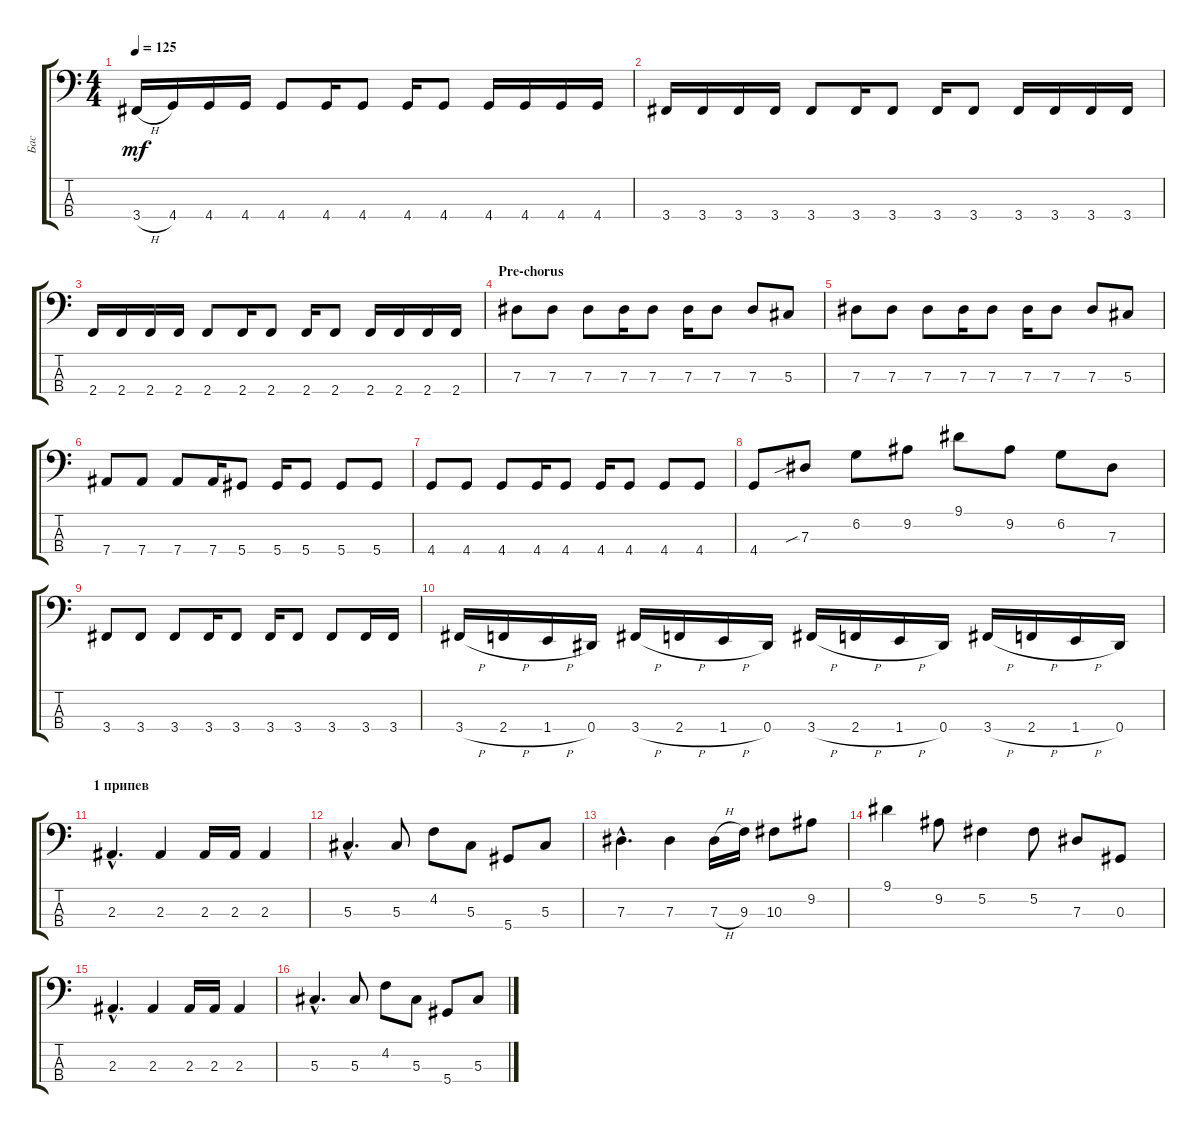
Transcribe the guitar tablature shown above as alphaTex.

\track ("Бас" "Бас") {instrument electricbassfinger}
\staff {score tabs}
\tuning (Gb2 Db2 Ab1 Eb1) {hide}
\ts (4 4)
\tempo 125
\clef f4
\ks c
3.4{h}.16{dy mf} 4.4.16 4.4.16 4.4.16 4.4.8 4.4.16 4.4.8 4.4.16 4.4.8 4.4.16 4.4.16 4.4.16 4.4.16 |
3.4.16 3.4.16 3.4.16 3.4.16 3.4.8 3.4.16 3.4.8 3.4.16 3.4.8 3.4.16 3.4.16 3.4.16 3.4.16 |
2.4.16 2.4.16 2.4.16 2.4.16 2.4.8 2.4.16 2.4.8 2.4.16 2.4.8 2.4.16 2.4.16 2.4.16 2.4.16 |
\section ("" "Pre-chorus")
7.3.8 7.3.8 7.3.8 7.3.16 7.3.8 7.3.16 7.3.8 7.3.8 5.3.8 |
7.3.8 7.3.8 7.3.8 7.3.16 7.3.8 7.3.16 7.3.8 7.3.8 5.3.8 |
7.4.8 7.4.8 7.4.8 7.4.16 5.4.8 5.4.16 5.4.8 5.4.8 5.4.8 |
4.4.8 4.4.8 4.4.8 4.4.16 4.4.8 4.4.16 4.4.8 4.4.8 4.4.8 |
4.4.8 7.3{sib}.8 6.2.8 9.2.8 9.1.8 9.2.8 6.2.8 7.3.8 |
3.4.8 3.4.8 3.4.8 3.4.16 3.4.8 3.4.16 3.4.8 3.4.8 3.4.16 3.4.16 |
3.4{h}.16 2.4{h}.16 1.4{h}.16 0.4.16 3.4{h}.16 2.4{h}.16 1.4{h}.16 0.4.16 3.4{h}.16 2.4{h}.16 1.4{h}.16 0.4.16 3.4{h}.16 2.4{h}.16 1.4{h}.16 0.4.16 |
\section ("" "1 припев")
2.3{hac}.4{d} 2.3.4 2.3.16 2.3.16 2.3.4 |
5.3{hac}.4{d} 5.3.8 4.2.8 5.3.8 5.4.8 5.3.8 |
7.3{hac}.4{d} 7.3.4 7.3{h}.16 9.3.16 10.3.8 9.2.8 |
9.1.4 9.2.8 5.2.4 5.2.8 7.3.8 0.3.8 |
2.3{hac}.4{d} 2.3.4 2.3.16 2.3.16 2.3.4 |
5.3{hac}.4{d} 5.3.8 4.2.8 5.3.8 5.4.8 5.3.8
